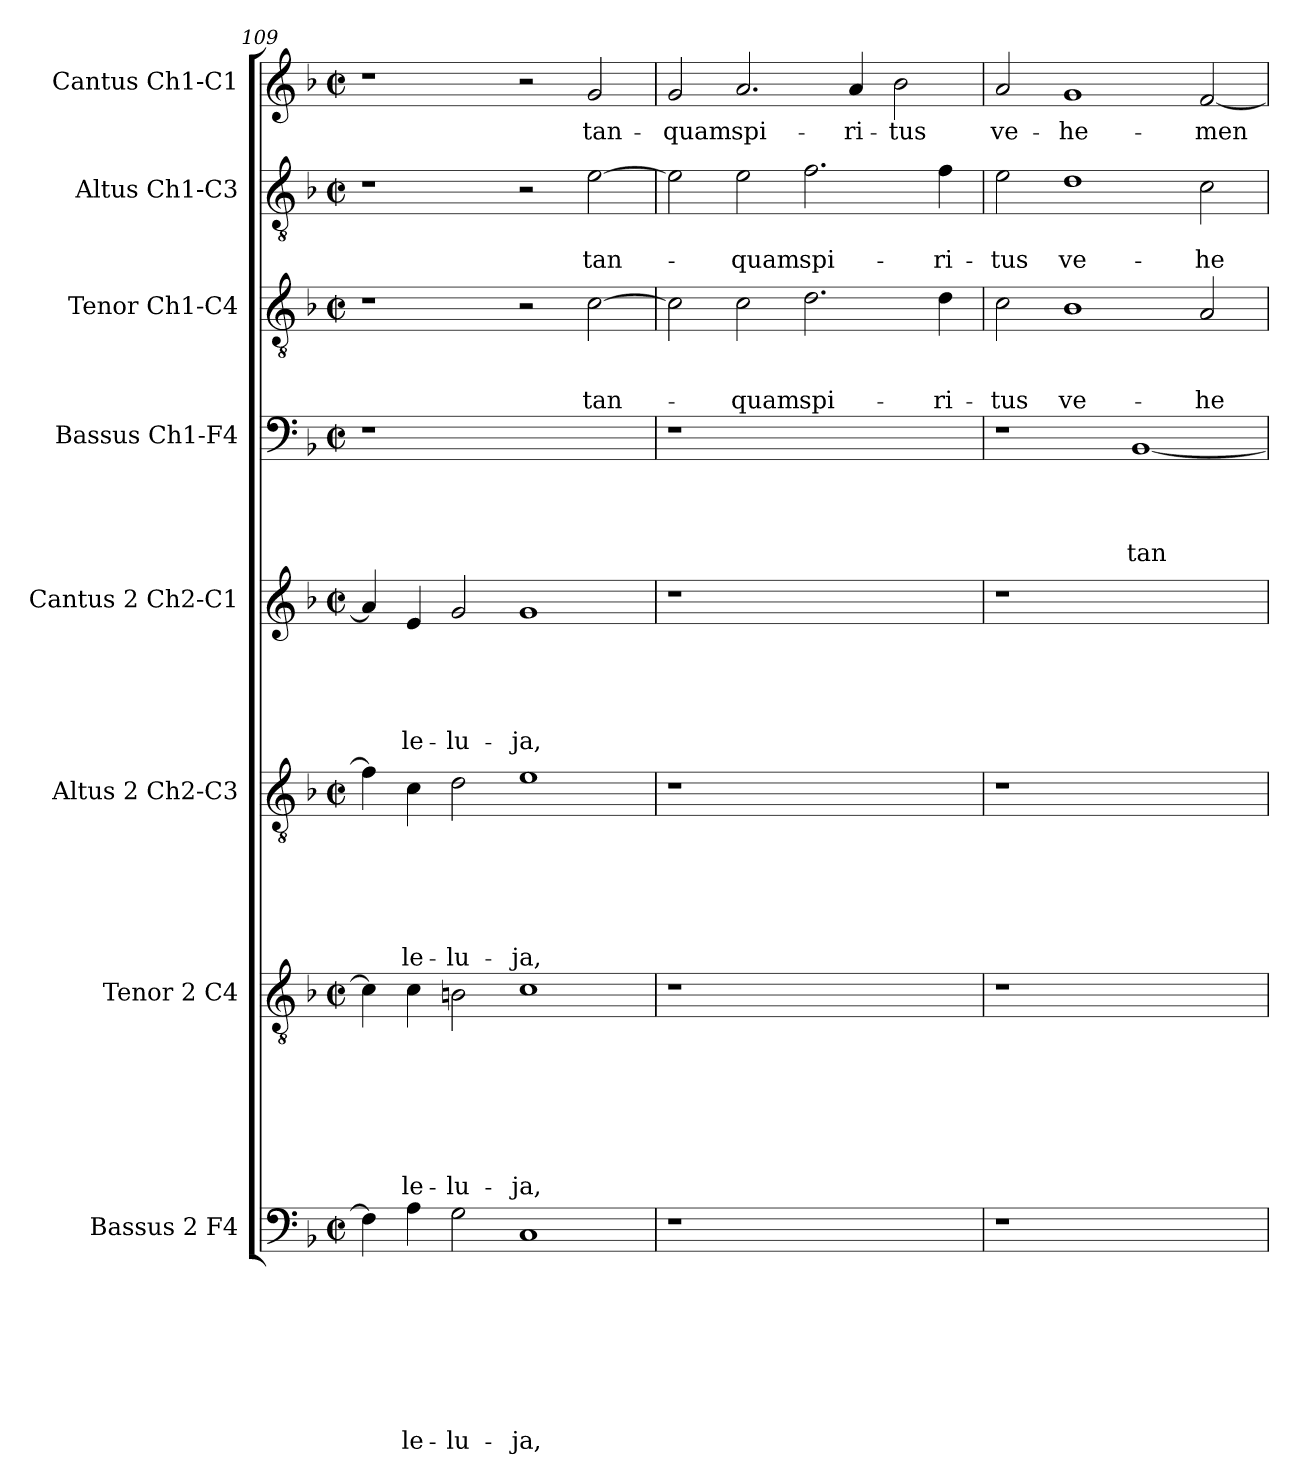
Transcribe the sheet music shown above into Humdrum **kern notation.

**kern	**text	**text	**text	**text	**text	**text	**text	**text	**kern	**text	**text	**text	**text	**text	**text	**text	**kern	**text	**text	**text	**text	**text	**text	**kern	**text	**text	**text	**text	**text	**kern	**text	**text	**text	**text	**kern	**text	**text	**text	**kern	**text	**text	**kern	**text
*part8	*part8	*part8	*part8	*part8	*part8	*part8	*part8	*part8	*part7	*part7	*part7	*part7	*part7	*part7	*part7	*part7	*part6	*part6	*part6	*part6	*part6	*part6	*part6	*part5	*part5	*part5	*part5	*part5	*part5	*part4	*part4	*part4	*part4	*part4	*part3	*part3	*part3	*part3	*part2	*part2	*part2	*part1	*part1
*staff8	*staff8	*staff8	*staff8	*staff8	*staff8	*staff8	*staff8	*staff8	*staff7	*staff7	*staff7	*staff7	*staff7	*staff7	*staff7	*staff7	*staff6	*staff6	*staff6	*staff6	*staff6	*staff6	*staff6	*staff5	*staff5	*staff5	*staff5	*staff5	*staff5	*staff4	*staff4	*staff4	*staff4	*staff4	*staff3	*staff3	*staff3	*staff3	*staff2	*staff2	*staff2	*staff1	*staff1
*I"Bassus 2 F4	*	*	*	*	*	*	*	*	*I"Tenor 2 C4	*	*	*	*	*	*	*	*I"Altus 2 Ch2-C3	*	*	*	*	*	*	*I"Cantus 2 Ch2-C1	*	*	*	*	*	*I"Bassus  Ch1-F4	*	*	*	*	*I"Tenor Ch1-C4	*	*	*	*I"Altus  Ch1-C3	*	*	*I"Cantus Ch1-C1	*
*I'B2	*	*	*	*	*	*	*	*	*I'T2	*	*	*	*	*	*	*	*I'A2	*	*	*	*	*	*	*I'C2	*	*	*	*	*	*I'B	*	*	*	*	*I'T	*	*	*	*I'A	*	*	*I'C	*
*clefF4	*	*	*	*	*	*	*	*	*clefGv2	*	*	*	*	*	*	*	*clefGv2	*	*	*	*	*	*	*clefG2	*	*	*	*	*	*clefF4	*	*	*	*	*clefGv2	*	*	*	*clefGv2	*	*	*clefG2	*
*k[b-]	*	*	*	*	*	*	*	*	*k[b-]	*	*	*	*	*	*	*	*k[b-]	*	*	*	*	*	*	*k[b-]	*	*	*	*	*	*k[b-]	*	*	*	*	*k[b-]	*	*	*	*k[b-]	*	*	*k[b-]	*
*F:	*	*	*	*	*	*	*	*	*F:	*	*	*	*	*	*	*	*F:	*	*	*	*	*	*	*F:	*	*	*	*	*	*F:	*	*	*	*	*F:	*	*	*	*F:	*	*	*F:	*
*M2/2	*	*	*	*	*	*	*	*	*M2/2	*	*	*	*	*	*	*	*M2/2	*	*	*	*	*	*	*M2/2	*	*	*	*	*	*M2/2	*	*	*	*	*M2/2	*	*	*	*M2/2	*	*	*M2/2	*
*met(c|)	*	*	*	*	*	*	*	*	*met(c|)	*	*	*	*	*	*	*	*met(c|)	*	*	*	*	*	*	*met(c|)	*	*	*	*	*	*met(c|)	*	*	*	*	*met(c|)	*	*	*	*met(c|)	*	*	*met(c|)	*
=109	=109	=109	=109	=109	=109	=109	=109	=109	=109	=109	=109	=109	=109	=109	=109	=109	=109	=109	=109	=109	=109	=109	=109	=109	=109	=109	=109	=109	=109	=109	=109	=109	=109	=109	=109	=109	=109	=109	=109	=109	=109	=109	=109
4F\]	.	.	.	.	.	.	.	.	4c\]	.	.	.	.	.	.	.	4f\]	.	.	.	.	.	.	4a/]	.	.	.	.	.	1r	.	.	.	.	1r	.	.	.	1r	.	.	1r	.
!	!	!	!	!	!	!	!	!LO:LY:b	!	!	!	!	!	!	!	!LO:LY:b	!	!	!	!	!	!	!LO:LY:b	!	!	!	!	!	!LO:LY:b	!	!	!	!	!	!	!	!	!	!	!	!	!	!
4A\	.	.	.	.	.	.	.	-le-	4c\	.	.	.	.	.	.	-le-	4c\	.	.	.	.	.	-le-	4e/	.	.	.	.	-le-	.	.	.	.	.	.	.	.	.	.	.	.	.	.
!	!	!	!	!	!	!	!	!LO:LY:b	!	!	!	!	!	!	!	!LO:LY:b	!	!	!	!	!	!	!LO:LY:b	!	!	!	!	!	!LO:LY:b	!	!	!	!	!	!	!	!	!	!	!	!	!	!
2G\	.	.	.	.	.	.	.	-lu-	2Bn\	.	.	.	.	.	.	-lu-	2d\	.	.	.	.	.	-lu-	2g/	.	.	.	.	-lu-	.	.	.	.	.	.	.	.	.	.	.	.	.	.
!	!	!	!	!	!	!	!	!LO:LY:b	!	!	!	!	!	!	!	!LO:LY:b	!	!	!	!	!	!	!LO:LY:b	!	!	!	!	!	!LO:LY:b	!	!	!	!	!	!	!	!	!	!	!	!	!	!
1C	.	.	.	.	.	.	.	-ja,	1c	.	.	.	.	.	.	-ja,	1e	.	.	.	.	.	-ja,	1g	.	.	.	.	-ja,	1ryy	.	.	.	.	2r	.	.	.	2r	.	.	2r	.
!	!	!	!	!	!	!	!	!	!	!	!	!	!	!	!	!	!	!	!	!	!	!	!	!	!	!	!	!	!	!	!	!	!	!	!	!	!	!LO:LY:b	!	!	!LO:LY:b	!	!LO:LY:b
.	.	.	.	.	.	.	.	.	.	.	.	.	.	.	.	.	.	.	.	.	.	.	.	.	.	.	.	.	.	.	.	.	.	.	[2c\	.	.	tan-	[2e\	.	tan-	2g/	tan-
=110	=110	=110	=110	=110	=110	=110	=110	=110	=110	=110	=110	=110	=110	=110	=110	=110	=110	=110	=110	=110	=110	=110	=110	=110	=110	=110	=110	=110	=110	=110	=110	=110	=110	=110	=110	=110	=110	=110	=110	=110	=110	=110	=110
!	!	!	!	!	!	!	!	!	!	!	!	!	!	!	!	!	!	!	!	!	!	!	!	!	!	!	!	!	!	!	!	!	!	!	!	!	!	!	!	!	!	!	!LO:LY:b
1r	.	.	.	.	.	.	.	.	1r	.	.	.	.	.	.	.	1r	.	.	.	.	.	.	1r	.	.	.	.	.	1r	.	.	.	.	2c\]	.	.	.	2e\]	.	.	2g/	-quam
!	!	!	!	!	!	!	!	!	!	!	!	!	!	!	!	!	!	!	!	!	!	!	!	!	!	!	!	!	!	!	!	!	!	!	!	!	!	!LO:LY:b	!	!	!LO:LY:b	!	!LO:LY:b
.	.	.	.	.	.	.	.	.	.	.	.	.	.	.	.	.	.	.	.	.	.	.	.	.	.	.	.	.	.	.	.	.	.	.	2c\	.	.	-quam	2e\	.	-quam	2.a/	spi-
!	!	!	!	!	!	!	!	!	!	!	!	!	!	!	!	!	!	!	!	!	!	!	!	!	!	!	!	!	!	!	!	!	!	!	!	!	!	!LO:LY:b	!	!	!LO:LY:b	!	!
1ryy	.	.	.	.	.	.	.	.	1ryy	.	.	.	.	.	.	.	1ryy	.	.	.	.	.	.	1ryy	.	.	.	.	.	1ryy	.	.	.	.	2.d\	.	.	spi-	2.f\	.	spi-	.	.
!	!	!	!	!	!	!	!	!	!	!	!	!	!	!	!	!	!	!	!	!	!	!	!	!	!	!	!	!	!	!	!	!	!	!	!	!	!	!	!	!	!	!	!LO:LY:b
.	.	.	.	.	.	.	.	.	.	.	.	.	.	.	.	.	.	.	.	.	.	.	.	.	.	.	.	.	.	.	.	.	.	.	.	.	.	.	.	.	.	4a/	-ri-
!	!	!	!	!	!	!	!	!	!	!	!	!	!	!	!	!	!	!	!	!	!	!	!	!	!	!	!	!	!	!	!	!	!	!	!	!	!	!	!	!	!	!	!LO:LY:b
.	.	.	.	.	.	.	.	.	.	.	.	.	.	.	.	.	.	.	.	.	.	.	.	.	.	.	.	.	.	.	.	.	.	.	.	.	.	.	.	.	.	2b-\	-tus
!	!	!	!	!	!	!	!	!	!	!	!	!	!	!	!	!	!	!	!	!	!	!	!	!	!	!	!	!	!	!	!	!	!	!	!	!	!	!LO:LY:b	!	!	!LO:LY:b	!	!
.	.	.	.	.	.	.	.	.	.	.	.	.	.	.	.	.	.	.	.	.	.	.	.	.	.	.	.	.	.	.	.	.	.	.	4d\	.	.	-ri-	4f\	.	-ri-	.	.
=111	=111	=111	=111	=111	=111	=111	=111	=111	=111	=111	=111	=111	=111	=111	=111	=111	=111	=111	=111	=111	=111	=111	=111	=111	=111	=111	=111	=111	=111	=111	=111	=111	=111	=111	=111	=111	=111	=111	=111	=111	=111	=111	=111
!	!	!	!	!	!	!	!	!	!	!	!	!	!	!	!	!	!	!	!	!	!	!	!	!	!	!	!	!	!	!	!	!	!	!	!	!	!	!LO:LY:b	!	!	!LO:LY:b	!	!LO:LY:b
1r	.	.	.	.	.	.	.	.	1r	.	.	.	.	.	.	.	1r	.	.	.	.	.	.	1r	.	.	.	.	.	1r	.	.	.	.	2c\	.	.	-tus	2e\	.	-tus	2a/	ve-
!	!	!	!	!	!	!	!	!	!	!	!	!	!	!	!	!	!	!	!	!	!	!	!	!	!	!	!	!	!	!	!	!	!	!	!	!	!	!LO:LY:b	!	!	!LO:LY:b	!	!LO:LY:b
.	.	.	.	.	.	.	.	.	.	.	.	.	.	.	.	.	.	.	.	.	.	.	.	.	.	.	.	.	.	.	.	.	.	.	1B-	.	.	ve-	1d	.	ve-	1g	-he-
!	!	!	!	!	!	!	!	!	!	!	!	!	!	!	!	!	!	!	!	!	!	!	!	!	!	!	!	!	!	!	!	!	!	!LO:LY:b	!	!	!	!	!	!	!	!	!
1ryy	.	.	.	.	.	.	.	.	1ryy	.	.	.	.	.	.	.	1ryy	.	.	.	.	.	.	1ryy	.	.	.	.	.	[1BB-	.	.	.	tan-	.	.	.	.	.	.	.	.	.
!	!	!	!	!	!	!	!	!	!	!	!	!	!	!	!	!	!	!	!	!	!	!	!	!	!	!	!	!	!	!	!	!	!	!	!	!	!	!LO:LY:b	!	!	!LO:LY:b	!	!LO:LY:b
.	.	.	.	.	.	.	.	.	.	.	.	.	.	.	.	.	.	.	.	.	.	.	.	.	.	.	.	.	.	.	.	.	.	.	2A/	.	.	-he-	2c\	.	-he-	[2f/	-men-
=	=	=	=	=	=	=	=	=	=	=	=	=	=	=	=	=	=	=	=	=	=	=	=	=	=	=	=	=	=	=	=	=	=	=	=	=	=	=	=	=	=	=	=
*-	*-	*-	*-	*-	*-	*-	*-	*-	*-	*-	*-	*-	*-	*-	*-	*-	*-	*-	*-	*-	*-	*-	*-	*-	*-	*-	*-	*-	*-	*-	*-	*-	*-	*-	*-	*-	*-	*-	*-	*-	*-	*-	*-
